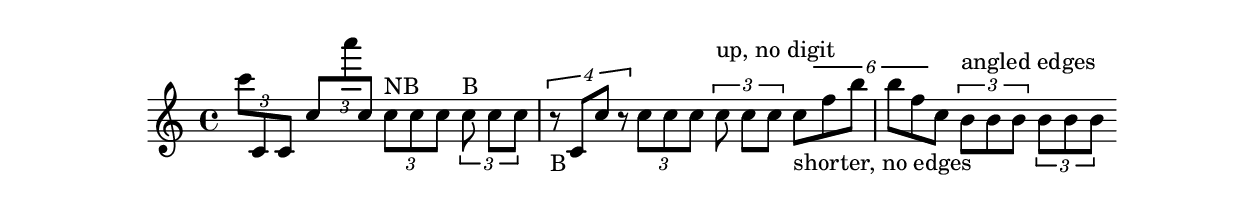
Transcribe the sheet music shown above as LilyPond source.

\header {
texidoc = "Tuplet bracket formatting supports numerous options:
NB should have no bracket, B should have bracket.
"
}
 

\version "1.7.18"


\score { 
    \context Voice \notes\relative c'' {

 	\times 2/3 { c'8 c,, c }
 	\times 2/3 { c'8 c'' c,, }

	
 	\times 2/3 {  c8-[^"NB" c c]  }
	
 	\times 2/3 { c8^"B"  c-[ c]  }
 	\times 2/4 { r8_"B"  c,-[ c'] r8 }
	
 	\property Voice.TupletBracket \override #'bracket-visibility = #'if-no-beam  
 	\times 2/3 {  c8-[ c c]  }
	
	\property Voice.TupletBracket \override #'direction = #1
 	\property Voice.TupletBracket \override #'number-visibility = ##f
 	\times 2/3 { c8^""^""^"up, no digit"  c-[ c]  }
 	\property Voice.TupletBracket \revert #'number-visibility

	\property Voice.TupletBracket \override #'bracket-visibility = ##t
	\property Voice.TupletBracket \override #'edge-height = #'(0.0 . 0.0)
	\property Voice.TupletBracket \override #'shorten-pair = #'(2.0 . 2.0)
	\times 4/6 { c_"shorter, no edges" f b  b f c}	
	\property Voice.TupletBracket \revert #'edge-height
	\property Voice.TupletBracket \revert #'shorten-pair
    	\property Voice.TupletBracket \override #'edge-widen = #'(0.5 . 0.5)
	\times 2/3 { b^""^""^"angled edges" b b }
 	\property Voice.TupletBracket \revert #'direction
	\times 2/3 { b b b }

    }
}

